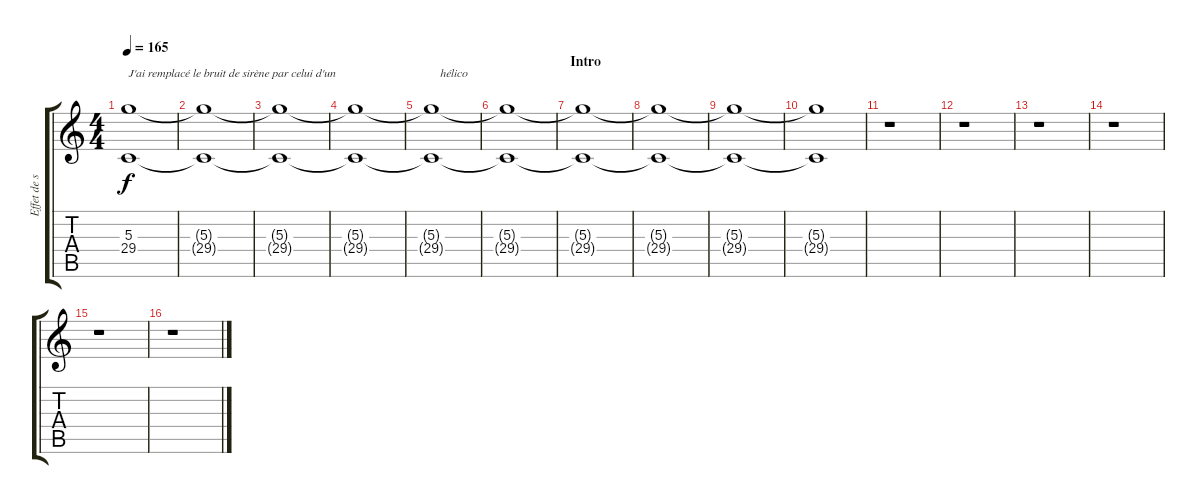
\track ("Effet de son" "Effet de s") {instrument helicopter}
\staff {score tabs}
\tuning (E4 B3 G3 D3 A2 E2) {hide}
\ts (4 4)
\tempo 165
\clef g2
\ks c
(5.3 29.4).1{txt "J'ai remplacé le bruit de sirène par celui d'un" dy f instrument helicopter} |
(5.3{t} 29.4{t}).1 |
(5.3{t} 29.4{t}).1 |
(5.3{t} 29.4{t}).1 |
(5.3{t} 29.4{t}).1{txt "   hélico"} |
(5.3{t} 29.4{t}).1 |
\section ("" "Intro")
(5.3{t} 29.4{t}).1{volume 7} |
(5.3{t} 29.4{t}).1 |
(5.3{t} 29.4{t}).1{volume 0} |
(5.3{t} 29.4{t}).1 |
r.1 |
r.1 |
r.1 |
r.1 |
r.1 |
r.1
